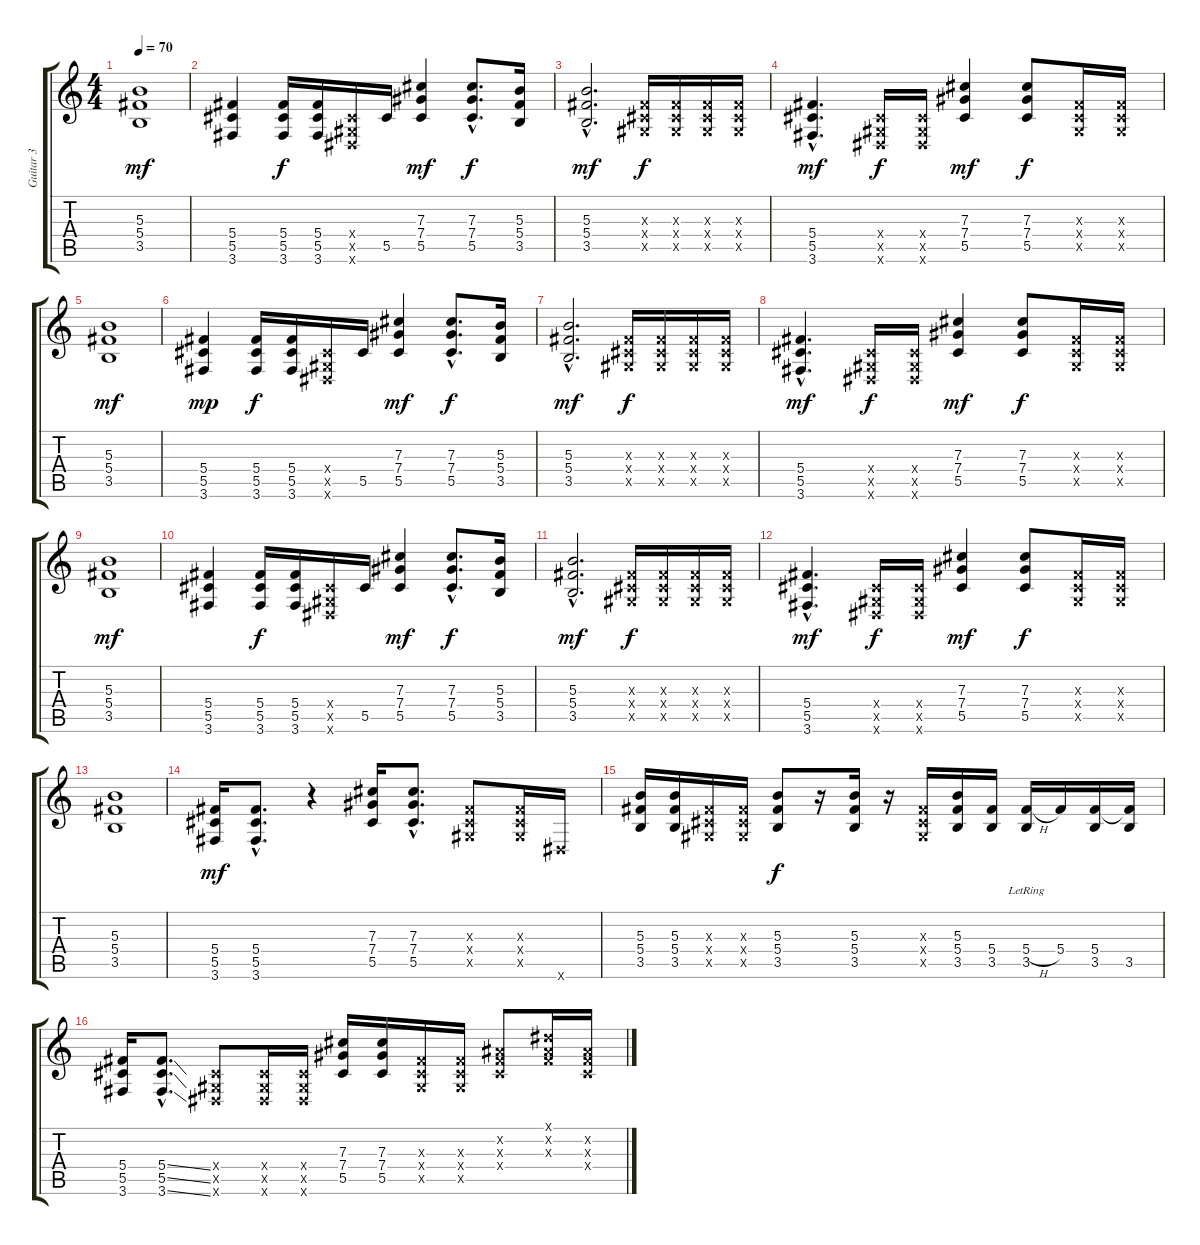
\track ("Guitar 3" "Guitar 3") {instrument overdrivenguitar}
\staff {score tabs}
\tuning (Eb4 Bb3 Gb3 Db3 Ab2 Eb2) {hide}
\ts (4 4)
\tempo 70
\clef g2
\ks c
(5.3 5.4 3.5).1{dy mf} |
(5.4 5.5 3.6).4 (5.4 5.5 3.6).16{dy f} (5.4 5.5 3.6).16 (0.4{x} 0.5{x} 0.6{x}).16 5.5.16 (7.3 7.4 5.5).4{dy mf} (7.3{hac} 7.4{hac} 5.5{hac}).8{d dy f} (5.3 5.4 3.5).16 |
(5.3{hac} 5.4{hac} 3.5{hac}).2{d dy mf} (0.3{x} 0.4{x} 0.5{x}).16{dy f} (0.3{x} 0.4{x} 0.5{x}).16 (0.3{x} 0.4{x} 0.5{x}).16 (0.3{x} 0.4{x} 0.5{x}).16 |
(5.4{hac} 5.5{hac} 3.6{hac}).4{d dy mf} (0.4{x} 0.5{x} 0.6{x}).16{dy f} (0.4{x} 0.5{x} 0.6{x}).16 (7.3 7.4 5.5).4{dy mf} (7.3 7.4 5.5).8{dy f} (0.3{x} 0.4{x} 0.5{x}).16 (0.3{x} 0.4{x} 0.5{x}).16 |
(5.3 5.4 3.5).1{dy mf volume 4} |
(5.4 5.5 3.6).4{dy mp volume 11 instrument distortionguitar} (5.4 5.5 3.6).16{dy f} (5.4 5.5 3.6).16 (0.4{x} 0.5{x} 0.6{x}).16 5.5.16 (7.3 7.4 5.5).4{dy mf} (7.3{hac} 7.4{hac} 5.5{hac}).8{d dy f} (5.3 5.4 3.5).16 |
(5.3{hac} 5.4{hac} 3.5{hac}).2{d dy mf} (0.3{x} 0.4{x} 0.5{x}).16{dy f} (0.3{x} 0.4{x} 0.5{x}).16 (0.3{x} 0.4{x} 0.5{x}).16 (0.3{x} 0.4{x} 0.5{x}).16 |
(5.4{hac} 5.5{hac} 3.6{hac}).4{d dy mf} (0.4{x} 0.5{x} 0.6{x}).16{dy f} (0.4{x} 0.5{x} 0.6{x}).16 (7.3 7.4 5.5).4{dy mf} (7.3 7.4 5.5).8{dy f} (0.3{x} 0.4{x} 0.5{x}).16 (0.3{x} 0.4{x} 0.5{x}).16 |
(5.3 5.4 3.5).1{dy mf} |
(5.4 5.5 3.6).4 (5.4 5.5 3.6).16{dy f} (5.4 5.5 3.6).16 (0.4{x} 0.5{x} 0.6{x}).16 5.5.16 (7.3 7.4 5.5).4{dy mf} (7.3{hac} 7.4{hac} 5.5{hac}).8{d dy f} (5.3 5.4 3.5).16 |
(5.3{hac} 5.4{hac} 3.5{hac}).2{d dy mf} (0.3{x} 0.4{x} 0.5{x}).16{dy f} (0.3{x} 0.4{x} 0.5{x}).16 (0.3{x} 0.4{x} 0.5{x}).16 (0.3{x} 0.4{x} 0.5{x}).16 |
(5.4{hac} 5.5{hac} 3.6{hac}).4{d dy mf} (0.4{x} 0.5{x} 0.6{x}).16{dy f} (0.4{x} 0.5{x} 0.6{x}).16 (7.3 7.4 5.5).4{dy mf} (7.3 7.4 5.5).8{dy f} (0.3{x} 0.4{x} 0.5{x}).16 (0.3{x} 0.4{x} 0.5{x}).16 |
(5.3 5.4 3.5).1{volume 16 instrument distortionguitar} |
(5.4 5.5 3.6).16{dy mf volume 11 instrument electricguitarjazz} (5.4{hac} 5.5{hac} 3.6{hac}).8{d} r.4 (7.3 7.4 5.5).16 (7.3{hac} 7.4{hac} 5.5{hac}).8{d} (0.3{x} 0.4{x} 0.5{x}).8 (0.3{x} 0.4{x} 0.5{x}).16 0.6{x}.16 |
(5.3 5.4 3.5).16 (5.3 5.4 3.5).16 (0.3{x} 0.4{x} 0.5{x}).16 (0.3{x} 0.4{x} 0.5{x}).16 (5.3 5.4 3.5).8{dy f} r.16 (5.3 5.4 3.5).16 r.16 (0.3{x} 0.4{x} 0.5{x}).16 (5.3 5.4 3.5).16 (5.4 3.5).16 (5.4{h} 3.5{lr}).16 5.4.16 (5.4 3.5).16 (5.4{t} 3.5).16 |
(5.4 5.5 3.6).16 (5.4{ss hac} 5.5{ss hac} 3.6{ss hac}).8{d} (0.4{x} 0.5{x} 0.6{x}).8 (0.4{x} 0.5{x} 0.6{x}).16 (0.4{x} 0.5{x} 0.6{x}).16 (7.3 7.4 5.5).16 (7.3 7.4 5.5).16 (0.3{x} 0.4{x} 0.5{x}).16 (0.3{x} 0.4{x} 0.5{x}).16 (0.2{x} 0.3{x} 0.4{x}).8 (0.1{x} 0.2{x} 0.3{x}).16 (0.2{x} 0.3{x} 0.4{x}).16
